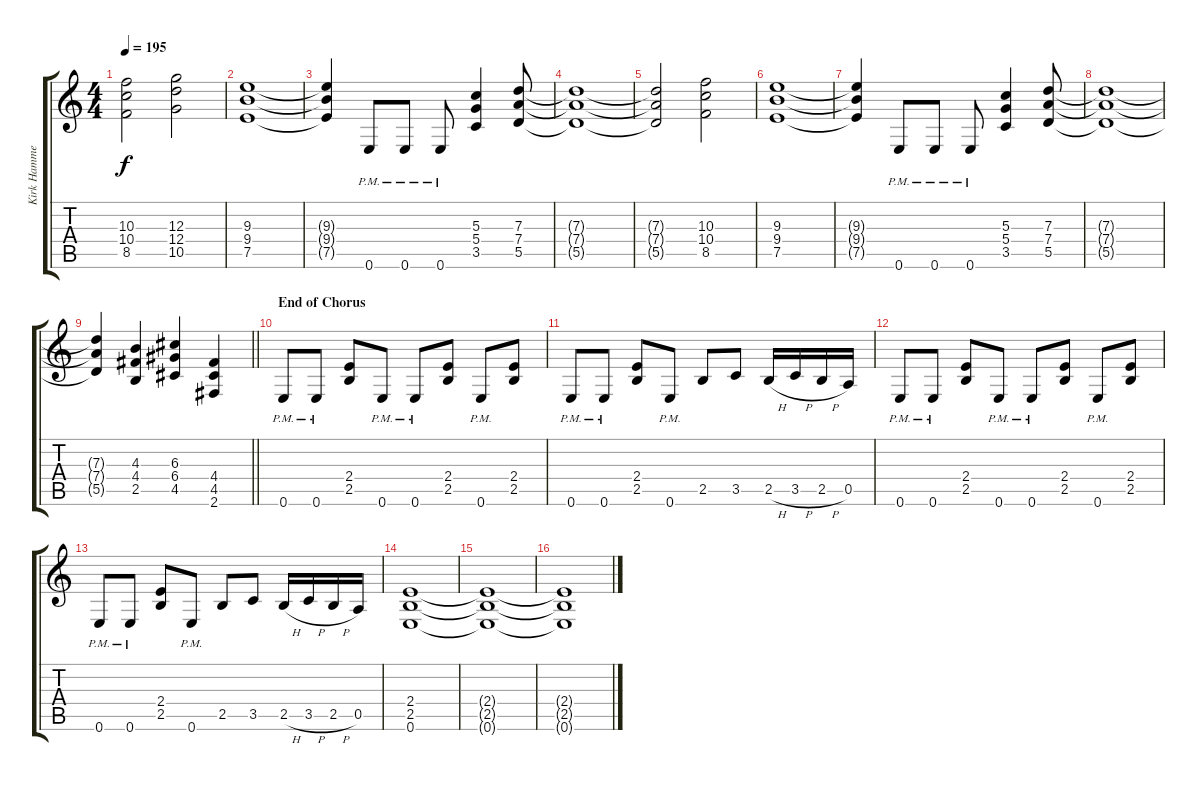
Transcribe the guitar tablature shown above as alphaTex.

\track ("Kirk Hammett Rhythm" "Kirk Hamme") {instrument distortionguitar}
\staff {score tabs}
\tuning (E4 B3 G3 D3 A2 E2) {hide}
\ts (4 4)
\tempo 195
\clef g2
\ks c
(10.3 10.4 8.5).2{dy f} (12.3 12.4 10.5).2 |
(9.3 9.4 7.5).1 |
(9.3{t} 9.4{t} 7.5{t}).4 0.6{pm}.8 0.6{pm}.8 0.6{pm}.8 (5.3 5.4 3.5).4 (7.3 7.4 5.5).8 |
(7.3{t} 7.4{t} 5.5{t}).1 |
(7.3{t} 7.4{t} 5.5{t}).2 (10.3 10.4 8.5).2 |
(9.3 9.4 7.5).1 |
(9.3{t} 9.4{t} 7.5{t}).4 0.6{pm}.8 0.6{pm}.8 0.6{pm}.8 (5.3 5.4 3.5).4 (7.3 7.4 5.5).8 |
(7.3{t} 7.4{t} 5.5{t}).1 |
\barLineRight lightlight
(7.3{t} 7.4{t} 5.5{t}).4 (4.3 4.4 2.5).4 (6.3 6.4 4.5).4 (4.4 4.5 2.6).4 |
\section ("" "End of Chorus")
0.6{pm}.8 0.6{pm}.8 (2.4 2.5).8 0.6{pm}.8 0.6{pm}.8 (2.4 2.5).8 0.6{pm}.8 (2.4 2.5).8 |
0.6{pm}.8 0.6{pm}.8 (2.4 2.5).8 0.6{pm}.8 2.5.8 3.5.8 2.5{h}.16 3.5{h}.16 2.5{h}.16 0.5.16 |
0.6{pm}.8 0.6{pm}.8 (2.4 2.5).8 0.6{pm}.8 0.6{pm}.8 (2.4 2.5).8 0.6{pm}.8 (2.4 2.5).8 |
0.6{pm}.8 0.6{pm}.8 (2.4 2.5).8 0.6{pm}.8 2.5.8 3.5.8 2.5{h}.16 3.5{h}.16 2.5{h}.16 0.5.16 |
(2.4 2.5 0.6).1{volume 10} |
(2.4{t} 2.5{t} 0.6{t}).1 |
(2.4{t} 2.5{t} 0.6{t}).1
